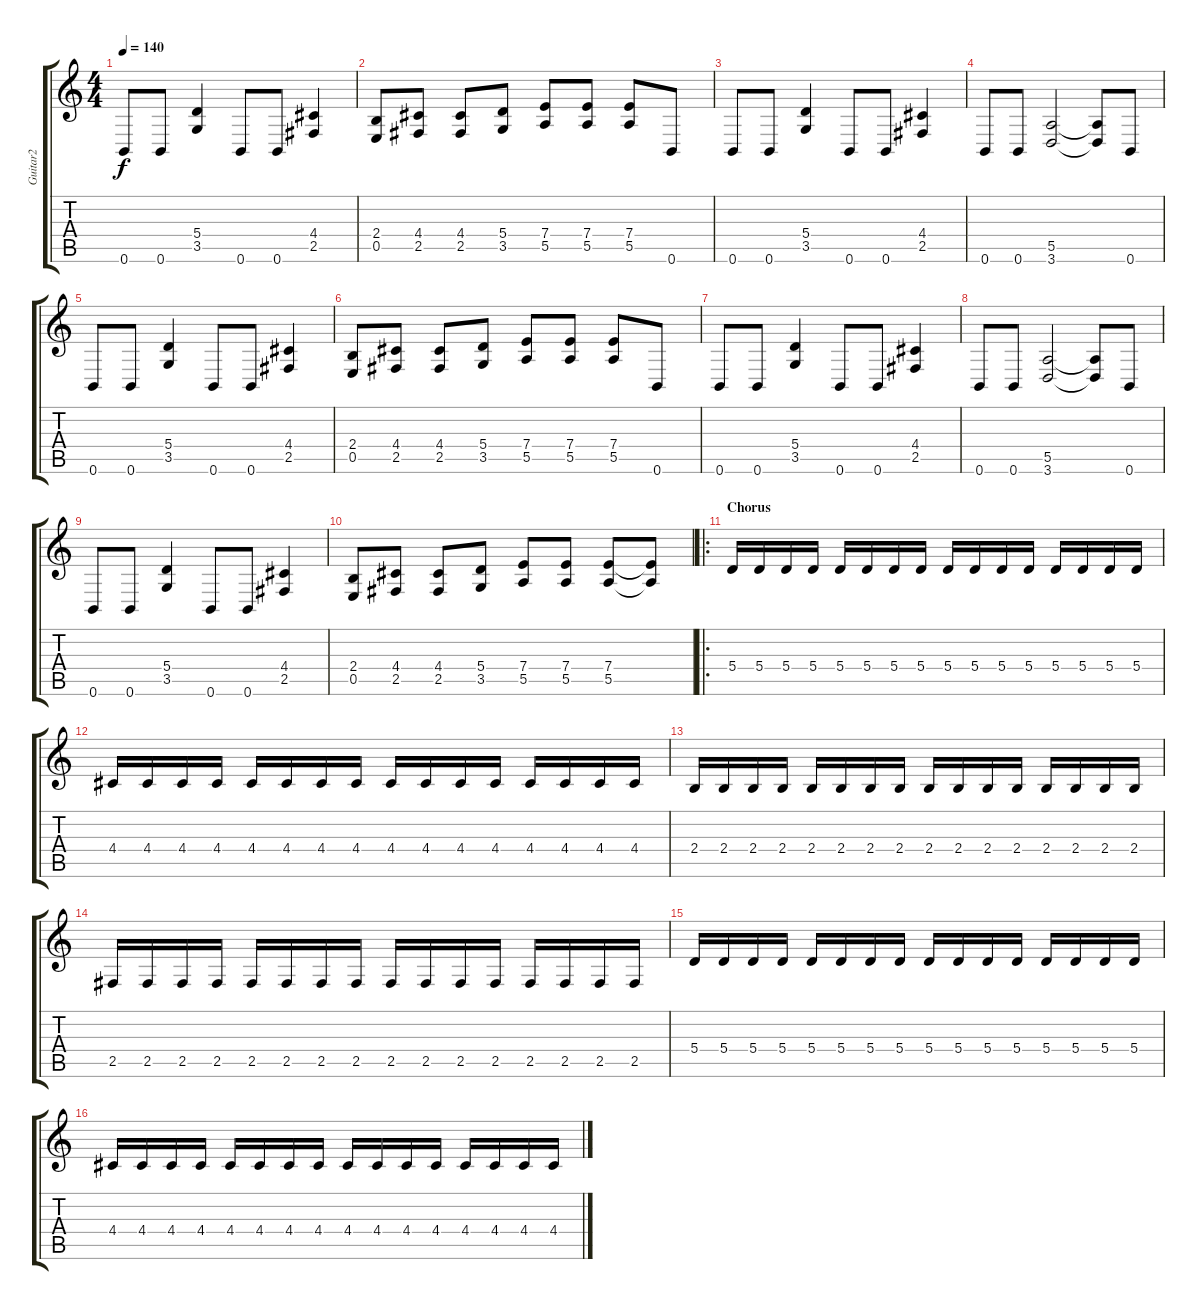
\track ("Guitar2" "Guitar2") {instrument distortionguitar}
\staff {score tabs}
\tuning (B3 Gb3 D3 A2 E2 B1) {hide}
\ts (4 4)
\tempo 140
\clef g2
\ks c
0.6.8{dy f} 0.6.8 (5.4 3.5).4 0.6.8 0.6.8 (4.4 2.5).4 |
(2.4 0.5).8 (4.4 2.5).8 (4.4 2.5).8 (5.4 3.5).8 (7.4 5.5).8 (7.4 5.5).8 (7.4 5.5).8 0.6.8 |
0.6.8 0.6.8 (5.4 3.5).4 0.6.8 0.6.8 (4.4 2.5).4 |
0.6.8 0.6.8 (5.5 3.6).2 (5.5{t} 3.6{t}).8 0.6.8 |
0.6.8 0.6.8 (5.4 3.5).4 0.6.8 0.6.8 (4.4 2.5).4 |
(2.4 0.5).8 (4.4 2.5).8 (4.4 2.5).8 (5.4 3.5).8 (7.4 5.5).8 (7.4 5.5).8 (7.4 5.5).8 0.6.8 |
0.6.8 0.6.8 (5.4 3.5).4 0.6.8 0.6.8 (4.4 2.5).4 |
0.6.8 0.6.8 (5.5 3.6).2 (5.5{t} 3.6{t}).8 0.6.8 |
0.6.8 0.6.8 (5.4 3.5).4 0.6.8 0.6.8 (4.4 2.5).4 |
(2.4 0.5).8 (4.4 2.5).8 (4.4 2.5).8 (5.4 3.5).8 (7.4 5.5).8 (7.4 5.5).8 (7.4 5.5).8 (7.4{t} 5.5{t}).8 |
\ro
\section ("" "Chorus")
5.4.16 5.4.16 5.4.16 5.4.16 5.4.16 5.4.16 5.4.16 5.4.16 5.4.16 5.4.16 5.4.16 5.4.16 5.4.16 5.4.16 5.4.16 5.4.16 |
4.4.16 4.4.16 4.4.16 4.4.16 4.4.16 4.4.16 4.4.16 4.4.16 4.4.16 4.4.16 4.4.16 4.4.16 4.4.16 4.4.16 4.4.16 4.4.16 |
2.4.16 2.4.16 2.4.16 2.4.16 2.4.16 2.4.16 2.4.16 2.4.16 2.4.16 2.4.16 2.4.16 2.4.16 2.4.16 2.4.16 2.4.16 2.4.16 |
2.5.16 2.5.16 2.5.16 2.5.16 2.5.16 2.5.16 2.5.16 2.5.16 2.5.16 2.5.16 2.5.16 2.5.16 2.5.16 2.5.16 2.5.16 2.5.16 |
5.4.16 5.4.16 5.4.16 5.4.16 5.4.16 5.4.16 5.4.16 5.4.16 5.4.16 5.4.16 5.4.16 5.4.16 5.4.16 5.4.16 5.4.16 5.4.16 |
4.4.16 4.4.16 4.4.16 4.4.16 4.4.16 4.4.16 4.4.16 4.4.16 4.4.16 4.4.16 4.4.16 4.4.16 4.4.16 4.4.16 4.4.16 4.4.16
